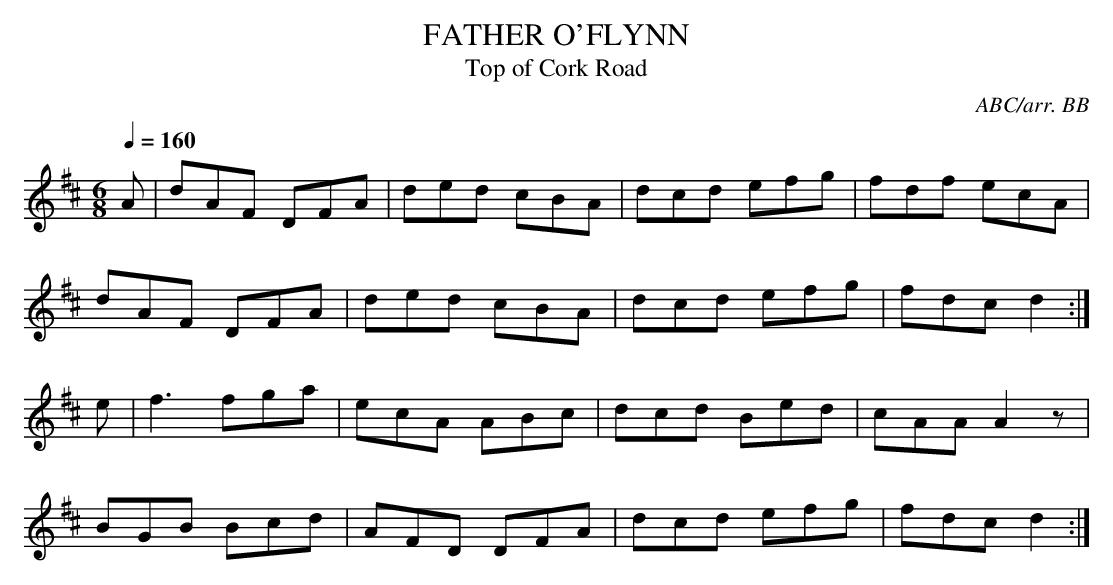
X:1
T:FATHER O'FLYNN
T:Top of Cork Road
C:ABC/arr. BB
M:6/8
L:1/8
Q:1/4=160
K:D
A|dAF DFA|ded cBA|dcd efg|fdf ecA|
dAF DFA|ded cBA|dcd efg|fdc d2 :|
e|f3 fga|ecA ABc|dcd Bed|cAA A2z|
BGB Bcd|AFD DFA|dcd efg|fdc d2 :|
